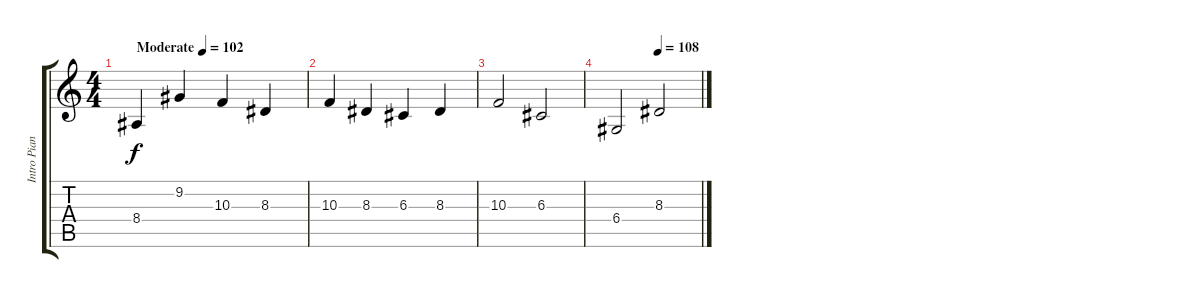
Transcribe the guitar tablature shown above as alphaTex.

\track ("Intro Piano" "Intro Pian") {instrument brightacousticpiano}
\staff {score tabs}
\tuning (E4 B3 G3 D3 A2 E2) {hide}
\ts (4 4)
\tempo (102 "Moderate")
\tempo 125
\tempo (102 "Moderate")
\clef g2
\ks c
8.4.4{dy f instrument brightacousticpiano} 9.2.4 10.3.4 8.3.4 |
10.3.4 8.3.4 6.3.4 8.3.4 |
10.3.2 6.3.2 |
\tempo (108 0.5)
6.4.2 8.3.2
